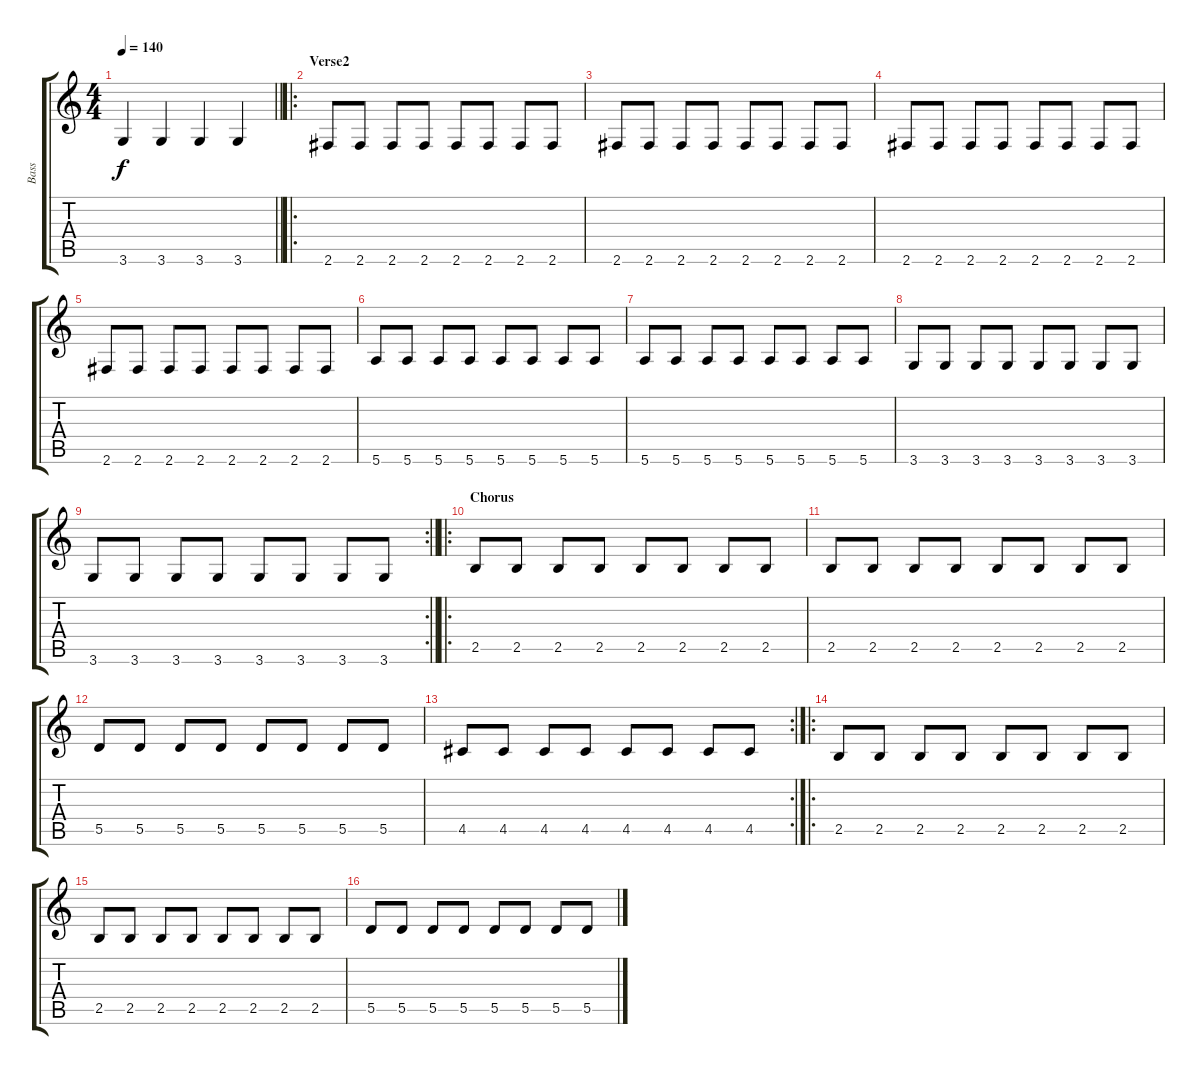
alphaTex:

\track ("Bass" "Bass") {instrument electricbassfinger}
\staff {score tabs}
\tuning (E4 B3 G3 D3 A2 E2) {hide}
\ts (4 4)
\tempo 140
\clef g2
\barLineRight lightlight
\ks c
3.6.4{dy f} 3.6.4 3.6.4 3.6.4 |
\ro
\section ("" "Verse2")
2.6.8 2.6.8 2.6.8 2.6.8 2.6.8 2.6.8 2.6.8 2.6.8 |
2.6.8 2.6.8 2.6.8 2.6.8 2.6.8 2.6.8 2.6.8 2.6.8 |
2.6.8 2.6.8 2.6.8 2.6.8 2.6.8 2.6.8 2.6.8 2.6.8 |
2.6.8 2.6.8 2.6.8 2.6.8 2.6.8 2.6.8 2.6.8 2.6.8 |
5.6.8 5.6.8 5.6.8 5.6.8 5.6.8 5.6.8 5.6.8 5.6.8 |
5.6.8 5.6.8 5.6.8 5.6.8 5.6.8 5.6.8 5.6.8 5.6.8 |
3.6.8 3.6.8 3.6.8 3.6.8 3.6.8 3.6.8 3.6.8 3.6.8 |
\rc 2
\barLineRight lightlight
3.6.8 3.6.8 3.6.8 3.6.8 3.6.8 3.6.8 3.6.8 3.6.8 |
\ro
\section ("" "Chorus")
2.5.8 2.5.8 2.5.8 2.5.8 2.5.8 2.5.8 2.5.8 2.5.8 |
2.5.8 2.5.8 2.5.8 2.5.8 2.5.8 2.5.8 2.5.8 2.5.8 |
5.5.8 5.5.8 5.5.8 5.5.8 5.5.8 5.5.8 5.5.8 5.5.8 |
\rc 2
4.5.8 4.5.8 4.5.8 4.5.8 4.5.8 4.5.8 4.5.8 4.5.8 |
\ro
2.5.8 2.5.8 2.5.8 2.5.8 2.5.8 2.5.8 2.5.8 2.5.8 |
2.5.8 2.5.8 2.5.8 2.5.8 2.5.8 2.5.8 2.5.8 2.5.8 |
5.5.8 5.5.8 5.5.8 5.5.8 5.5.8 5.5.8 5.5.8 5.5.8
